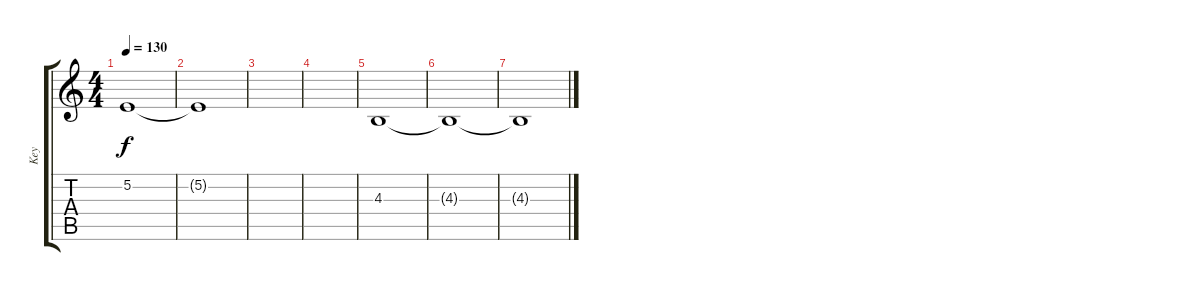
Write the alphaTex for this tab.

\track ("Key" "Key") {instrument fx7echoes}
\staff {score tabs}
\tuning (E4 B3 G3 D3 A2 E2) {hide}
\ts (4 4)
\tempo 130
\clef g2
\ks c
5.2.1{dy f} |
5.2{t}.1 |
|
|
4.3.1 |
4.3{t}.1 |
4.3{t}.1
